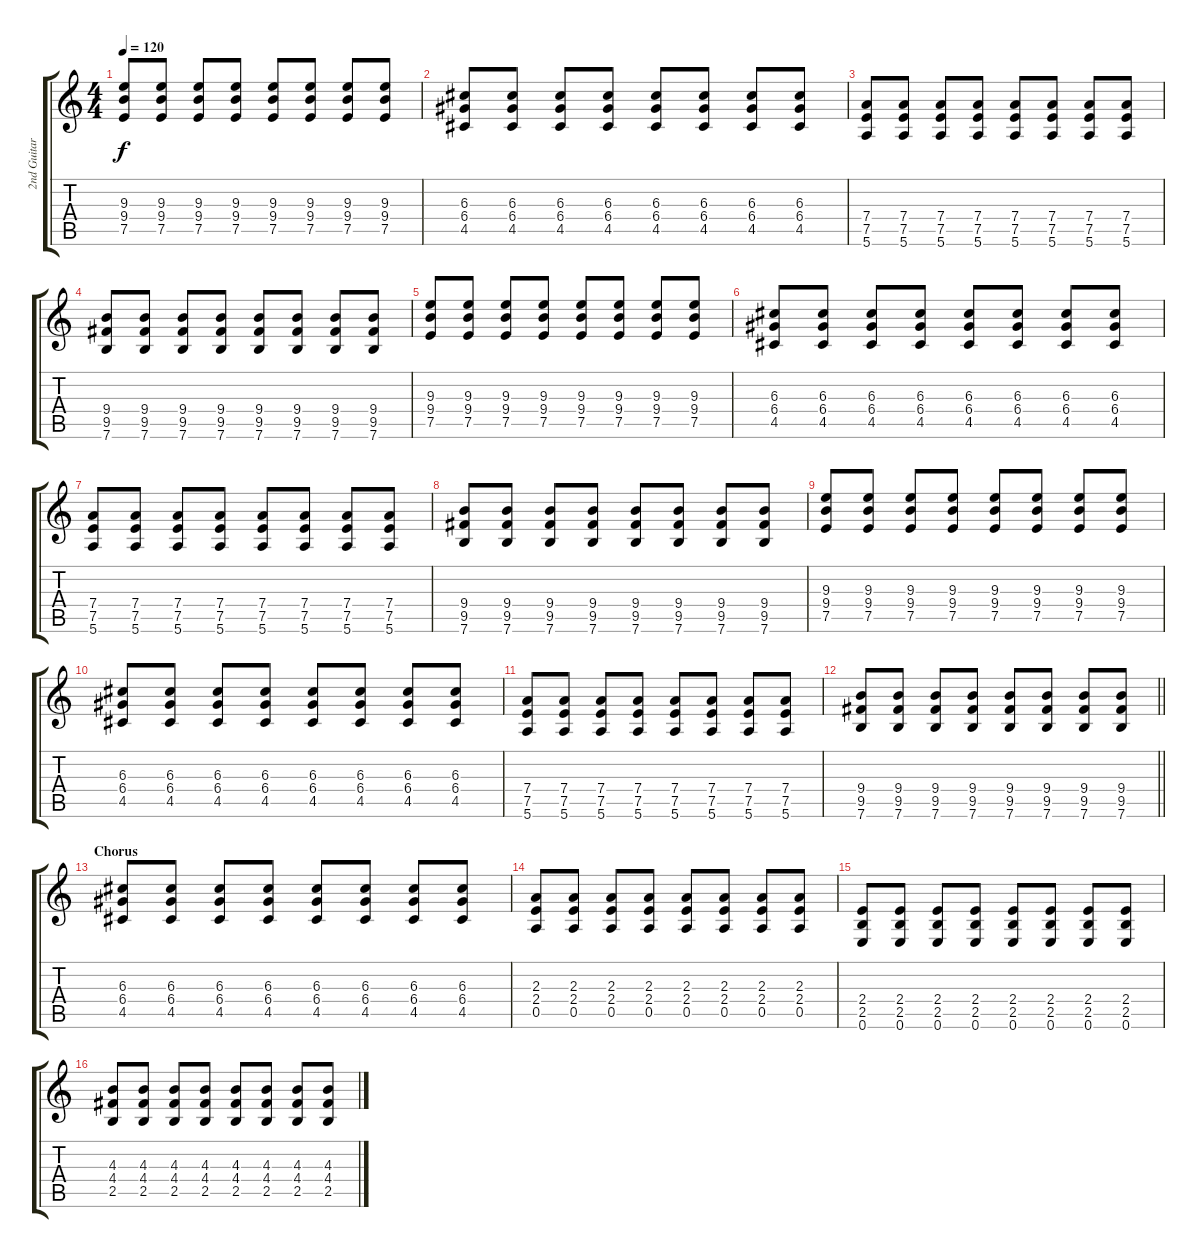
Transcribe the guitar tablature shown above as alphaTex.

\track ("2nd Guitar" "2nd Guitar") {instrument distortionguitar}
\staff {score tabs}
\tuning (E4 B3 G3 D3 A2 E2) {hide}
\ts (4 4)
\tempo 120
\clef g2
\ks c
(9.3 9.4 7.5).8{dy f} (9.3 9.4 7.5).8 (9.3 9.4 7.5).8 (9.3 9.4 7.5).8 (9.3 9.4 7.5).8 (9.3 9.4 7.5).8 (9.3 9.4 7.5).8 (9.3 9.4 7.5).8 |
(6.3 6.4 4.5).8 (6.3 6.4 4.5).8 (6.3 6.4 4.5).8 (6.3 6.4 4.5).8 (6.3 6.4 4.5).8 (6.3 6.4 4.5).8 (6.3 6.4 4.5).8 (6.3 6.4 4.5).8 |
(7.4 7.5 5.6).8 (7.4 7.5 5.6).8 (7.4 7.5 5.6).8 (7.4 7.5 5.6).8 (7.4 7.5 5.6).8 (7.4 7.5 5.6).8 (7.4 7.5 5.6).8 (7.4 7.5 5.6).8 |
(9.4 9.5 7.6).8 (9.4 9.5 7.6).8 (9.4 9.5 7.6).8 (9.4 9.5 7.6).8 (9.4 9.5 7.6).8 (9.4 9.5 7.6).8 (9.4 9.5 7.6).8 (9.4 9.5 7.6).8 |
(9.3 9.4 7.5).8 (9.3 9.4 7.5).8 (9.3 9.4 7.5).8 (9.3 9.4 7.5).8 (9.3 9.4 7.5).8 (9.3 9.4 7.5).8 (9.3 9.4 7.5).8 (9.3 9.4 7.5).8 |
(6.3 6.4 4.5).8 (6.3 6.4 4.5).8 (6.3 6.4 4.5).8 (6.3 6.4 4.5).8 (6.3 6.4 4.5).8 (6.3 6.4 4.5).8 (6.3 6.4 4.5).8 (6.3 6.4 4.5).8 |
(7.4 7.5 5.6).8 (7.4 7.5 5.6).8 (7.4 7.5 5.6).8 (7.4 7.5 5.6).8 (7.4 7.5 5.6).8 (7.4 7.5 5.6).8 (7.4 7.5 5.6).8 (7.4 7.5 5.6).8 |
(9.4 9.5 7.6).8 (9.4 9.5 7.6).8 (9.4 9.5 7.6).8 (9.4 9.5 7.6).8 (9.4 9.5 7.6).8 (9.4 9.5 7.6).8 (9.4 9.5 7.6).8 (9.4 9.5 7.6).8 |
(9.3 9.4 7.5).8 (9.3 9.4 7.5).8 (9.3 9.4 7.5).8 (9.3 9.4 7.5).8 (9.3 9.4 7.5).8 (9.3 9.4 7.5).8 (9.3 9.4 7.5).8 (9.3 9.4 7.5).8 |
(6.3 6.4 4.5).8 (6.3 6.4 4.5).8 (6.3 6.4 4.5).8 (6.3 6.4 4.5).8 (6.3 6.4 4.5).8 (6.3 6.4 4.5).8 (6.3 6.4 4.5).8 (6.3 6.4 4.5).8 |
(7.4 7.5 5.6).8 (7.4 7.5 5.6).8 (7.4 7.5 5.6).8 (7.4 7.5 5.6).8 (7.4 7.5 5.6).8 (7.4 7.5 5.6).8 (7.4 7.5 5.6).8 (7.4 7.5 5.6).8 |
\barLineRight lightlight
(9.4 9.5 7.6).8 (9.4 9.5 7.6).8 (9.4 9.5 7.6).8 (9.4 9.5 7.6).8 (9.4 9.5 7.6).8 (9.4 9.5 7.6).8 (9.4 9.5 7.6).8 (9.4 9.5 7.6).8 |
\section ("" "Chorus")
(6.3 6.4 4.5).8 (6.3 6.4 4.5).8 (6.3 6.4 4.5).8 (6.3 6.4 4.5).8 (6.3 6.4 4.5).8 (6.3 6.4 4.5).8 (6.3 6.4 4.5).8 (6.3 6.4 4.5).8 |
(2.3 2.4 0.5).8 (2.3 2.4 0.5).8 (2.3 2.4 0.5).8 (2.3 2.4 0.5).8 (2.3 2.4 0.5).8 (2.3 2.4 0.5).8 (2.3 2.4 0.5).8 (2.3 2.4 0.5).8 |
(2.4 2.5 0.6).8 (2.4 2.5 0.6).8 (2.4 2.5 0.6).8 (2.4 2.5 0.6).8 (2.4 2.5 0.6).8 (2.4 2.5 0.6).8 (2.4 2.5 0.6).8 (2.4 2.5 0.6).8 |
(4.3 4.4 2.5).8 (4.3 4.4 2.5).8 (4.3 4.4 2.5).8 (4.3 4.4 2.5).8 (4.3 4.4 2.5).8 (4.3 4.4 2.5).8 (4.3 4.4 2.5).8 (4.3 4.4 2.5).8
